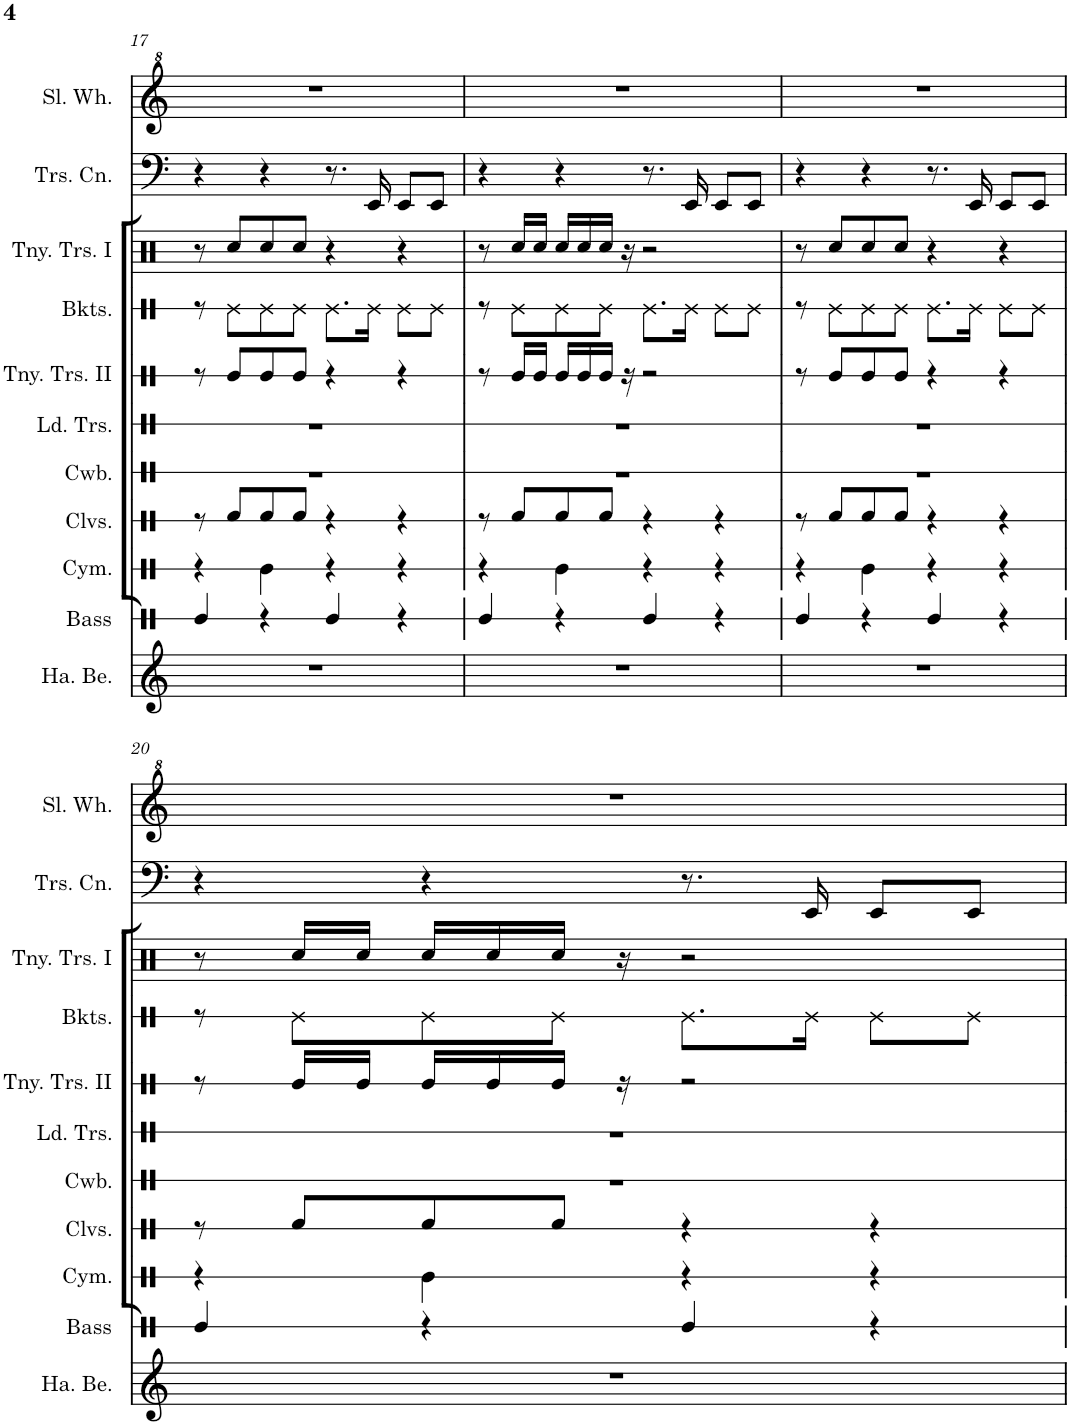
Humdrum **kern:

**kern	**kern	**kern	**kern	**kern	**kern
*part6	*part5	*part4	*part3	*part2	*part1
*staff6	*staff5	*staff4	*staff3	*staff2	*staff1
*I"Hand Bells	*I"Bass	*I"Buckets	*I"Tiny Trash Can	*I"Trash Can	*I"Slide Whistle
*I'Ha. Be.	*I'Bass	*I'Bkts.	*	*I'Trs. Cn.	*I'Sl. Wh.
!!LO:PB:g=z
*clefG2	*clefX	*clefX	*clefX	*clefF4	*clefG^2
*k[]	*k[]	*k[]	*k[]	*k[]	*k[]
*M4/4	*M4/4	*M4/4	*M4/4	*M4/4	*M4/4
=17	=17	=17	=17	=17	=17
1r	4Re/	8r	8r	4r	1r
.	.	8Re\L	8Rcc/L	.	.
.	4r	8Re\	8Rcc/	4r	.
.	.	8Re\J	8Rcc/J	.	.
.	4Re/	8.Re\L	4r	8.r	.
.	.	16Re\Jk	.	16EE/	.
.	4r	8Re\L	4r	8EE/L	.
.	.	8Re\J	.	8EE/J	.
=18	=18	=18	=18	=18	=18
1r	4Re/	8r	8r	4r	1r
.	.	8Re\L	16Rcc/LL	.	.
.	.	.	16Rcc/JJ	.	.
.	4r	8Re\	16Rcc/LL	4r	.
.	.	.	16Rcc/	.	.
.	.	8Re\J	16Rcc/JJ	.	.
.	.	.	16r	.	.
.	4Re/	8.Re\L	2r	8.r	.
.	.	16Re\Jk	.	16EE/	.
.	4r	8Re\L	.	8EE/L	.
.	.	8Re\J	.	8EE/J	.
=19	=19	=19	=19	=19	=19
1r	4Re/	8r	8r	4r	1r
.	.	8Re\L	8Rcc/L	.	.
.	4r	8Re\	8Rcc/	4r	.
.	.	8Re\J	8Rcc/J	.	.
.	4Re/	8.Re\L	4r	8.r	.
.	.	16Re\Jk	.	16EE/	.
.	4r	8Re\L	4r	8EE/L	.
.	.	8Re\J	.	8EE/J	.
!!LO:LB:g=z
=20	=20	=20	=20	=20	=20
1r	4Re/	8r	8r	4r	1r
.	.	8Re\L	16Rcc/LL	.	.
.	.	.	16Rcc/JJ	.	.
.	4r	8Re\	16Rcc/LL	4r	.
.	.	.	16Rcc/	.	.
.	.	8Re\J	16Rcc/JJ	.	.
.	.	.	16r	.	.
.	4Re/	8.Re\L	2r	8.r	.
.	.	16Re\Jk	.	16EE/	.
.	4r	8Re\L	.	8EE/L	.
.	.	8Re\J	.	8EE/J	.
=	=	=	=	=	=
*-	*-	*-	*-	*-	*-
